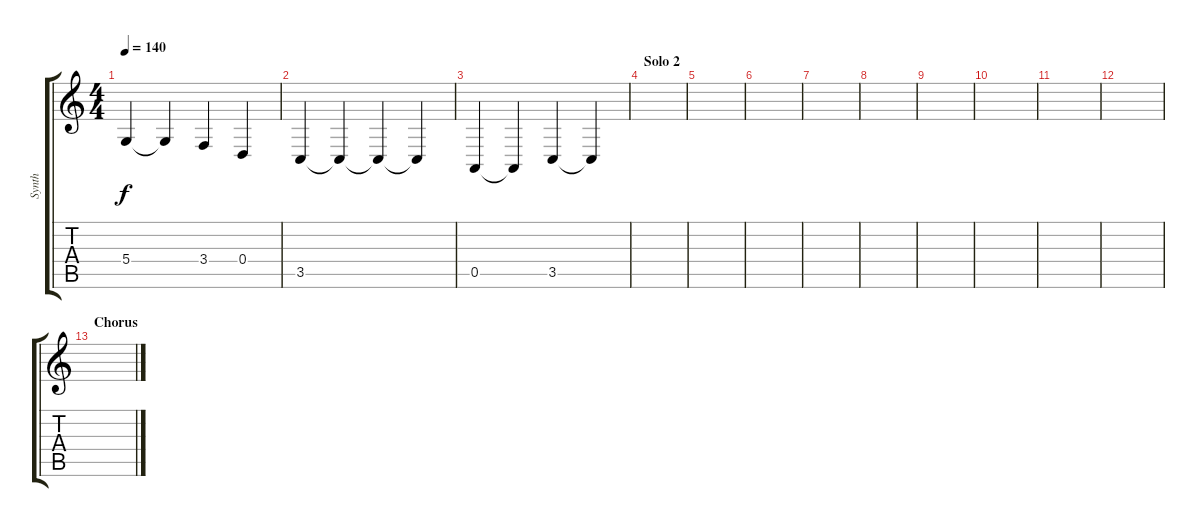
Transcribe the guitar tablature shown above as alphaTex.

\track ("Synth" "Synth") {instrument cello}
\staff {score tabs}
\tuning (E4 B3 G3 D3 A2 E2) {hide}
\ts (4 4)
\tempo 140
\clef g2
\ks c
5.4.4{dy f} 5.4{t}.4 3.4.4 0.4.4 |
3.5.4 3.5{t}.4 3.5{t}.4 3.5{t}.4 |
0.5.4 0.5{t}.4 3.5.4 3.5{t}.4 |
\section ("" "Solo 2")
|
|
|
|
|
|
|
|
|
\section ("" "Chorus")
